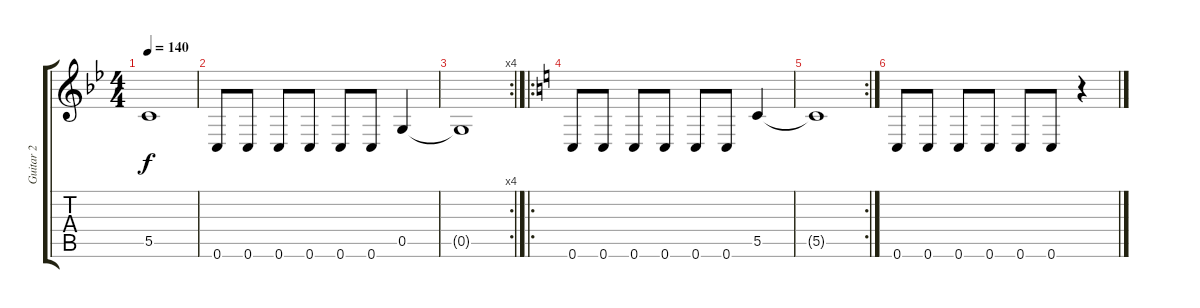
\track ("Guitar 2" "Guitar 2") {instrument distortionguitar}
\staff {score tabs}
\tuning (E4 C4 G3 C3 G2 C2) {hide}
\ts (4 4)
\tempo 140
\clef g2
\ks gminor
5.5{t}.1{dy f} |
0.6.8 0.6.8 0.6.8 0.6.8 0.6.8 0.6.8 0.5.4 |
\rc 4
0.5{t}.1 |
\ro
\ks c
0.6.8 0.6.8 0.6.8 0.6.8 0.6.8 0.6.8 5.5.4 |
\rc 2
5.5{t}.1 |
0.6.8 0.6.8 0.6.8 0.6.8 0.6.8 0.6.8 r.4
